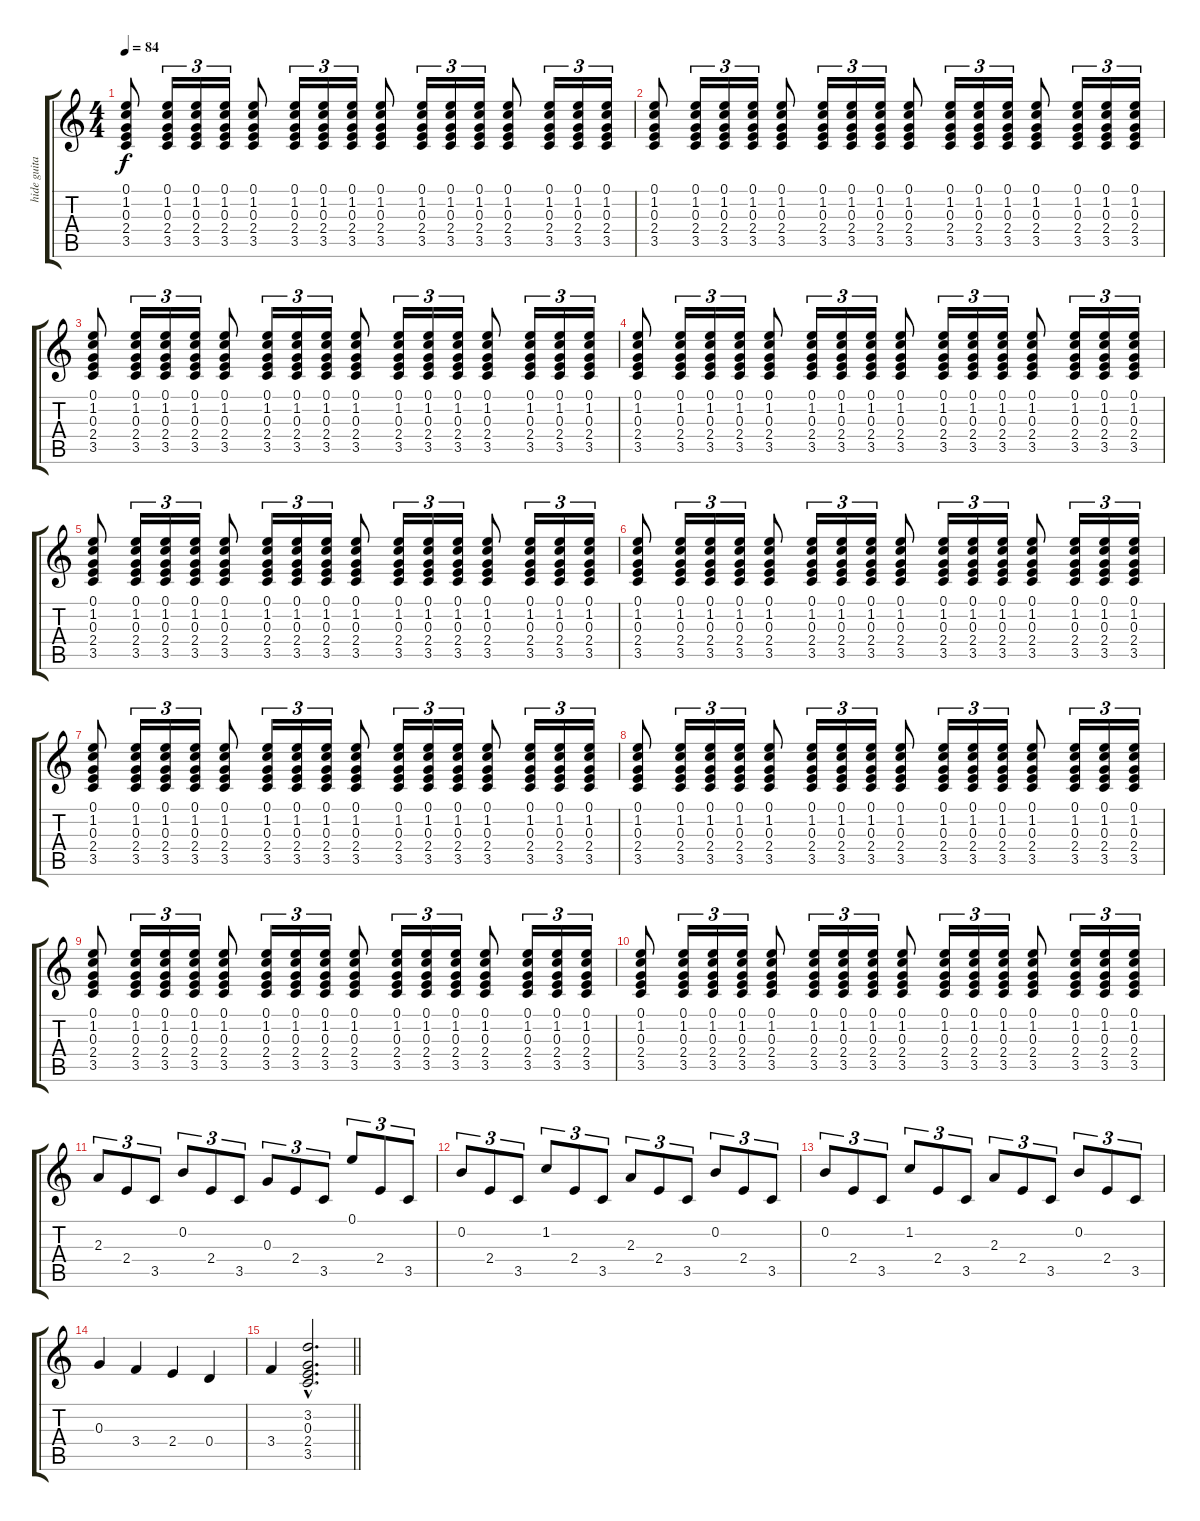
\track ("hide guitar" "hide guita") {instrument acousticguitarsteel}
\staff {score tabs}
\tuning (E4 B3 G3 D3 A2 E2) {hide}
\ts (4 4)
\tempo 84
\clef g2
\ks c
(0.1 1.2 0.3 2.4 3.5).8{dy f} (0.1 1.2 0.3 2.4 3.5).16{tu (3 2)} (0.1 1.2 0.3 2.4 3.5).16{tu (3 2)} (0.1 1.2 0.3 2.4 3.5).16{tu (3 2)} (0.1 1.2 0.3 2.4 3.5).8 (0.1 1.2 0.3 2.4 3.5).16{tu (3 2)} (0.1 1.2 0.3 2.4 3.5).16{tu (3 2)} (0.1 1.2 0.3 2.4 3.5).16{tu (3 2)} (0.1 1.2 0.3 2.4 3.5).8 (0.1 1.2 0.3 2.4 3.5).16{tu (3 2)} (0.1 1.2 0.3 2.4 3.5).16{tu (3 2)} (0.1 1.2 0.3 2.4 3.5).16{tu (3 2)} (0.1 1.2 0.3 2.4 3.5).8 (0.1 1.2 0.3 2.4 3.5).16{tu (3 2)} (0.1 1.2 0.3 2.4 3.5).16{tu (3 2)} (0.1 1.2 0.3 2.4 3.5).16{tu (3 2)} |
(0.1 1.2 0.3 2.4 3.5).8 (0.1 1.2 0.3 2.4 3.5).16{tu (3 2)} (0.1 1.2 0.3 2.4 3.5).16{tu (3 2)} (0.1 1.2 0.3 2.4 3.5).16{tu (3 2)} (0.1 1.2 0.3 2.4 3.5).8 (0.1 1.2 0.3 2.4 3.5).16{tu (3 2)} (0.1 1.2 0.3 2.4 3.5).16{tu (3 2)} (0.1 1.2 0.3 2.4 3.5).16{tu (3 2)} (0.1 1.2 0.3 2.4 3.5).8 (0.1 1.2 0.3 2.4 3.5).16{tu (3 2)} (0.1 1.2 0.3 2.4 3.5).16{tu (3 2)} (0.1 1.2 0.3 2.4 3.5).16{tu (3 2)} (0.1 1.2 0.3 2.4 3.5).8 (0.1 1.2 0.3 2.4 3.5).16{tu (3 2)} (0.1 1.2 0.3 2.4 3.5).16{tu (3 2)} (0.1 1.2 0.3 2.4 3.5).16{tu (3 2)} |
(0.1 1.2 0.3 2.4 3.5).8 (0.1 1.2 0.3 2.4 3.5).16{tu (3 2)} (0.1 1.2 0.3 2.4 3.5).16{tu (3 2)} (0.1 1.2 0.3 2.4 3.5).16{tu (3 2)} (0.1 1.2 0.3 2.4 3.5).8 (0.1 1.2 0.3 2.4 3.5).16{tu (3 2)} (0.1 1.2 0.3 2.4 3.5).16{tu (3 2)} (0.1 1.2 0.3 2.4 3.5).16{tu (3 2)} (0.1 1.2 0.3 2.4 3.5).8 (0.1 1.2 0.3 2.4 3.5).16{tu (3 2)} (0.1 1.2 0.3 2.4 3.5).16{tu (3 2)} (0.1 1.2 0.3 2.4 3.5).16{tu (3 2)} (0.1 1.2 0.3 2.4 3.5).8 (0.1 1.2 0.3 2.4 3.5).16{tu (3 2)} (0.1 1.2 0.3 2.4 3.5).16{tu (3 2)} (0.1 1.2 0.3 2.4 3.5).16{tu (3 2)} |
(0.1 1.2 0.3 2.4 3.5).8 (0.1 1.2 0.3 2.4 3.5).16{tu (3 2)} (0.1 1.2 0.3 2.4 3.5).16{tu (3 2)} (0.1 1.2 0.3 2.4 3.5).16{tu (3 2)} (0.1 1.2 0.3 2.4 3.5).8 (0.1 1.2 0.3 2.4 3.5).16{tu (3 2)} (0.1 1.2 0.3 2.4 3.5).16{tu (3 2)} (0.1 1.2 0.3 2.4 3.5).16{tu (3 2)} (0.1 1.2 0.3 2.4 3.5).8 (0.1 1.2 0.3 2.4 3.5).16{tu (3 2)} (0.1 1.2 0.3 2.4 3.5).16{tu (3 2)} (0.1 1.2 0.3 2.4 3.5).16{tu (3 2)} (0.1 1.2 0.3 2.4 3.5).8 (0.1 1.2 0.3 2.4 3.5).16{tu (3 2)} (0.1 1.2 0.3 2.4 3.5).16{tu (3 2)} (0.1 1.2 0.3 2.4 3.5).16{tu (3 2)} |
(0.1 1.2 0.3 2.4 3.5).8 (0.1 1.2 0.3 2.4 3.5).16{tu (3 2)} (0.1 1.2 0.3 2.4 3.5).16{tu (3 2)} (0.1 1.2 0.3 2.4 3.5).16{tu (3 2)} (0.1 1.2 0.3 2.4 3.5).8 (0.1 1.2 0.3 2.4 3.5).16{tu (3 2)} (0.1 1.2 0.3 2.4 3.5).16{tu (3 2)} (0.1 1.2 0.3 2.4 3.5).16{tu (3 2)} (0.1 1.2 0.3 2.4 3.5).8 (0.1 1.2 0.3 2.4 3.5).16{tu (3 2)} (0.1 1.2 0.3 2.4 3.5).16{tu (3 2)} (0.1 1.2 0.3 2.4 3.5).16{tu (3 2)} (0.1 1.2 0.3 2.4 3.5).8 (0.1 1.2 0.3 2.4 3.5).16{tu (3 2)} (0.1 1.2 0.3 2.4 3.5).16{tu (3 2)} (0.1 1.2 0.3 2.4 3.5).16{tu (3 2)} |
(0.1 1.2 0.3 2.4 3.5).8 (0.1 1.2 0.3 2.4 3.5).16{tu (3 2)} (0.1 1.2 0.3 2.4 3.5).16{tu (3 2)} (0.1 1.2 0.3 2.4 3.5).16{tu (3 2)} (0.1 1.2 0.3 2.4 3.5).8 (0.1 1.2 0.3 2.4 3.5).16{tu (3 2)} (0.1 1.2 0.3 2.4 3.5).16{tu (3 2)} (0.1 1.2 0.3 2.4 3.5).16{tu (3 2)} (0.1 1.2 0.3 2.4 3.5).8 (0.1 1.2 0.3 2.4 3.5).16{tu (3 2)} (0.1 1.2 0.3 2.4 3.5).16{tu (3 2)} (0.1 1.2 0.3 2.4 3.5).16{tu (3 2)} (0.1 1.2 0.3 2.4 3.5).8 (0.1 1.2 0.3 2.4 3.5).16{tu (3 2)} (0.1 1.2 0.3 2.4 3.5).16{tu (3 2)} (0.1 1.2 0.3 2.4 3.5).16{tu (3 2)} |
(0.1 1.2 0.3 2.4 3.5).8 (0.1 1.2 0.3 2.4 3.5).16{tu (3 2)} (0.1 1.2 0.3 2.4 3.5).16{tu (3 2)} (0.1 1.2 0.3 2.4 3.5).16{tu (3 2)} (0.1 1.2 0.3 2.4 3.5).8 (0.1 1.2 0.3 2.4 3.5).16{tu (3 2)} (0.1 1.2 0.3 2.4 3.5).16{tu (3 2)} (0.1 1.2 0.3 2.4 3.5).16{tu (3 2)} (0.1 1.2 0.3 2.4 3.5).8 (0.1 1.2 0.3 2.4 3.5).16{tu (3 2)} (0.1 1.2 0.3 2.4 3.5).16{tu (3 2)} (0.1 1.2 0.3 2.4 3.5).16{tu (3 2)} (0.1 1.2 0.3 2.4 3.5).8 (0.1 1.2 0.3 2.4 3.5).16{tu (3 2)} (0.1 1.2 0.3 2.4 3.5).16{tu (3 2)} (0.1 1.2 0.3 2.4 3.5).16{tu (3 2)} |
(0.1 1.2 0.3 2.4 3.5).8 (0.1 1.2 0.3 2.4 3.5).16{tu (3 2)} (0.1 1.2 0.3 2.4 3.5).16{tu (3 2)} (0.1 1.2 0.3 2.4 3.5).16{tu (3 2)} (0.1 1.2 0.3 2.4 3.5).8 (0.1 1.2 0.3 2.4 3.5).16{tu (3 2)} (0.1 1.2 0.3 2.4 3.5).16{tu (3 2)} (0.1 1.2 0.3 2.4 3.5).16{tu (3 2)} (0.1 1.2 0.3 2.4 3.5).8 (0.1 1.2 0.3 2.4 3.5).16{tu (3 2)} (0.1 1.2 0.3 2.4 3.5).16{tu (3 2)} (0.1 1.2 0.3 2.4 3.5).16{tu (3 2)} (0.1 1.2 0.3 2.4 3.5).8 (0.1 1.2 0.3 2.4 3.5).16{tu (3 2)} (0.1 1.2 0.3 2.4 3.5).16{tu (3 2)} (0.1 1.2 0.3 2.4 3.5).16{tu (3 2)} |
(0.1 1.2 0.3 2.4 3.5).8 (0.1 1.2 0.3 2.4 3.5).16{tu (3 2)} (0.1 1.2 0.3 2.4 3.5).16{tu (3 2)} (0.1 1.2 0.3 2.4 3.5).16{tu (3 2)} (0.1 1.2 0.3 2.4 3.5).8 (0.1 1.2 0.3 2.4 3.5).16{tu (3 2)} (0.1 1.2 0.3 2.4 3.5).16{tu (3 2)} (0.1 1.2 0.3 2.4 3.5).16{tu (3 2)} (0.1 1.2 0.3 2.4 3.5).8 (0.1 1.2 0.3 2.4 3.5).16{tu (3 2)} (0.1 1.2 0.3 2.4 3.5).16{tu (3 2)} (0.1 1.2 0.3 2.4 3.5).16{tu (3 2)} (0.1 1.2 0.3 2.4 3.5).8 (0.1 1.2 0.3 2.4 3.5).16{tu (3 2)} (0.1 1.2 0.3 2.4 3.5).16{tu (3 2)} (0.1 1.2 0.3 2.4 3.5).16{tu (3 2)} |
(0.1 1.2 0.3 2.4 3.5).8 (0.1 1.2 0.3 2.4 3.5).16{tu (3 2)} (0.1 1.2 0.3 2.4 3.5).16{tu (3 2)} (0.1 1.2 0.3 2.4 3.5).16{tu (3 2)} (0.1 1.2 0.3 2.4 3.5).8 (0.1 1.2 0.3 2.4 3.5).16{tu (3 2)} (0.1 1.2 0.3 2.4 3.5).16{tu (3 2)} (0.1 1.2 0.3 2.4 3.5).16{tu (3 2)} (0.1 1.2 0.3 2.4 3.5).8 (0.1 1.2 0.3 2.4 3.5).16{tu (3 2)} (0.1 1.2 0.3 2.4 3.5).16{tu (3 2)} (0.1 1.2 0.3 2.4 3.5).16{tu (3 2)} (0.1 1.2 0.3 2.4 3.5).8 (0.1 1.2 0.3 2.4 3.5).16{tu (3 2)} (0.1 1.2 0.3 2.4 3.5).16{tu (3 2)} (0.1 1.2 0.3 2.4 3.5).16{tu (3 2)} |
2.3.8{tu (3 2)} 2.4.8{tu (3 2)} 3.5.8{tu (3 2)} 0.2.8{tu (3 2)} 2.4.8{tu (3 2)} 3.5.8{tu (3 2)} 0.3.8{tu (3 2)} 2.4.8{tu (3 2)} 3.5.8{tu (3 2)} 0.1.8{tu (3 2)} 2.4.8{tu (3 2)} 3.5.8{tu (3 2)} |
0.2.8{tu (3 2)} 2.4.8{tu (3 2)} 3.5.8{tu (3 2)} 1.2.8{tu (3 2)} 2.4.8{tu (3 2)} 3.5.8{tu (3 2)} 2.3.8{tu (3 2)} 2.4.8{tu (3 2)} 3.5.8{tu (3 2)} 0.2.8{tu (3 2)} 2.4.8{tu (3 2)} 3.5.8{tu (3 2)} |
0.2.8{tu (3 2)} 2.4.8{tu (3 2)} 3.5.8{tu (3 2)} 1.2.8{tu (3 2)} 2.4.8{tu (3 2)} 3.5.8{tu (3 2)} 2.3.8{tu (3 2)} 2.4.8{tu (3 2)} 3.5.8{tu (3 2)} 0.2.8{tu (3 2)} 2.4.8{tu (3 2)} 3.5.8{tu (3 2)} |
0.3.4 3.4.4 2.4.4 0.4.4 |
\barLineRight lightlight
3.4.4 (3.2{hac} 0.3{hac} 2.4{hac} 3.5{hac}).2{d}
